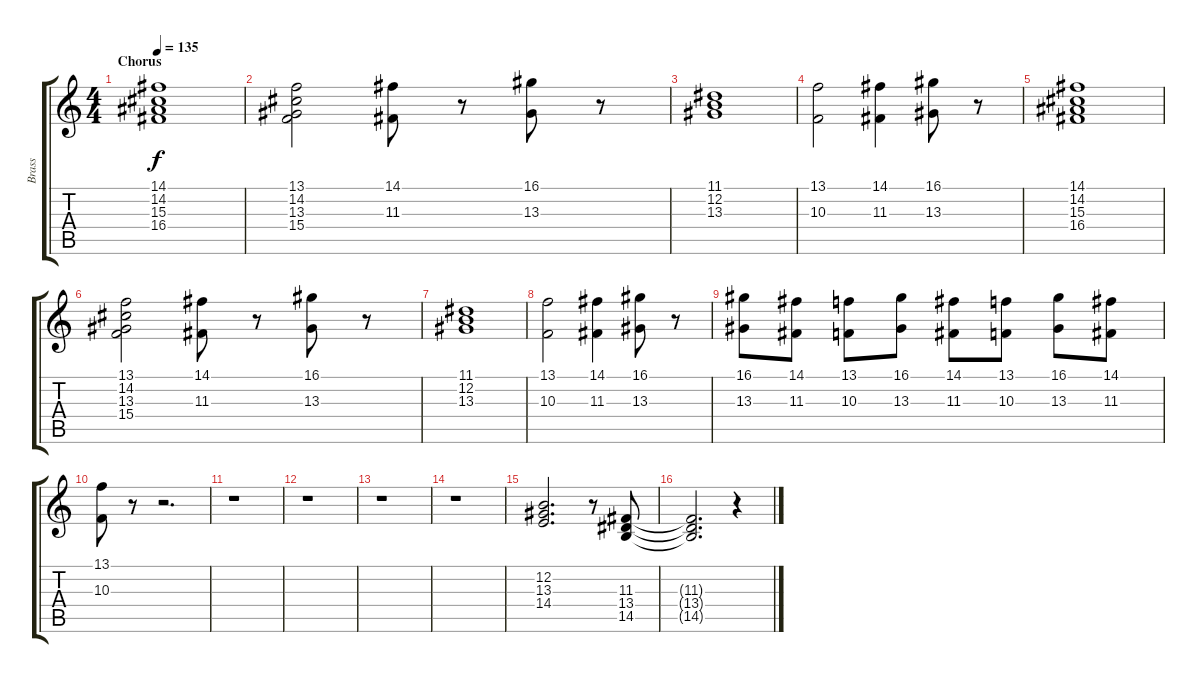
\track ("Brass" "Brass") {instrument brasssection}
\staff {score tabs}
\tuning (E4 B3 G3 D3 A2 E2) {hide}
\ts (4 4)
\section ("" "Chorus")
\tempo 135
\clef g2
\ks c
(14.1 14.2 15.3 16.4).1{dy f} |
(13.1 14.2 13.3 15.4).2 (14.1 11.3).8 r.8 (16.1 13.3).8 r.8 |
(11.1 12.2 13.3).1 |
(13.1 10.3).2 (14.1 11.3).4 (16.1 13.3).8 r.8 |
(14.1 14.2 15.3 16.4).1 |
(13.1 14.2 13.3 15.4).2 (14.1 11.3).8 r.8 (16.1 13.3).8 r.8 |
(11.1 12.2 13.3).1 |
(13.1 10.3).2 (14.1 11.3).4 (16.1 13.3).8 r.8 |
(16.1 13.3).8 (14.1 11.3).8 (13.1 10.3).8 (16.1 13.3).8 (14.1 11.3).8 (13.1 10.3).8 (16.1 13.3).8 (14.1 11.3).8 |
(13.1 10.3).8 r.8 r.2{d} |
r.1 |
r.1 |
r.1 |
r.1 |
(12.2 13.3 14.4).2{d} r.8 (11.3 13.4 14.5).8 |
(11.3{t} 13.4{t} 14.5{t}).2{d} r.4
